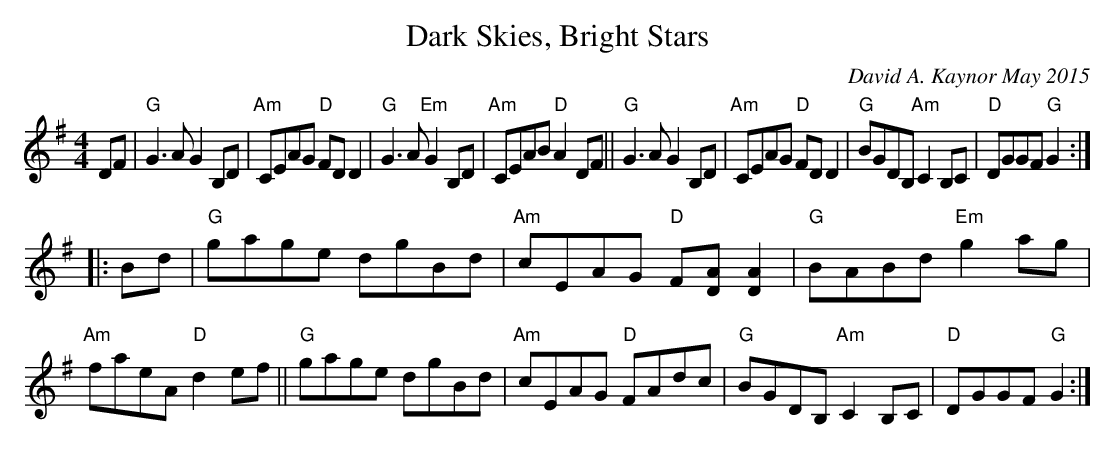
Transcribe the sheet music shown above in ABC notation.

X:1
T: Dark Skies, Bright Stars
C: David A. Kaynor May 2015
M: 4/4
L: 1/8
K: G
DF |\
"G"G3A G2B,D | "Am"CEAG "D"FDD2 | "G"G3A "Em"G2B,D | "Am"CEAB "D"A2DF ||\
"G"G3A G2B,D | "Am"CEAG "D"FDD2 | "G"BGDB, "Am"C2B,C | "D"DGGF "G"G2 :|
|: Bd |\
"G"gage dgBd | "Am"cEAG "D"F[AD][A2D2] | "G"BABd "Em"g2ag | "Am"faeA "D"d2ef ||\
"G"gage dgBd | "Am"cEAG "D"FAdc | "G"BGDB, "Am"C2B,C | "D"DGGF "G"G2 :|
